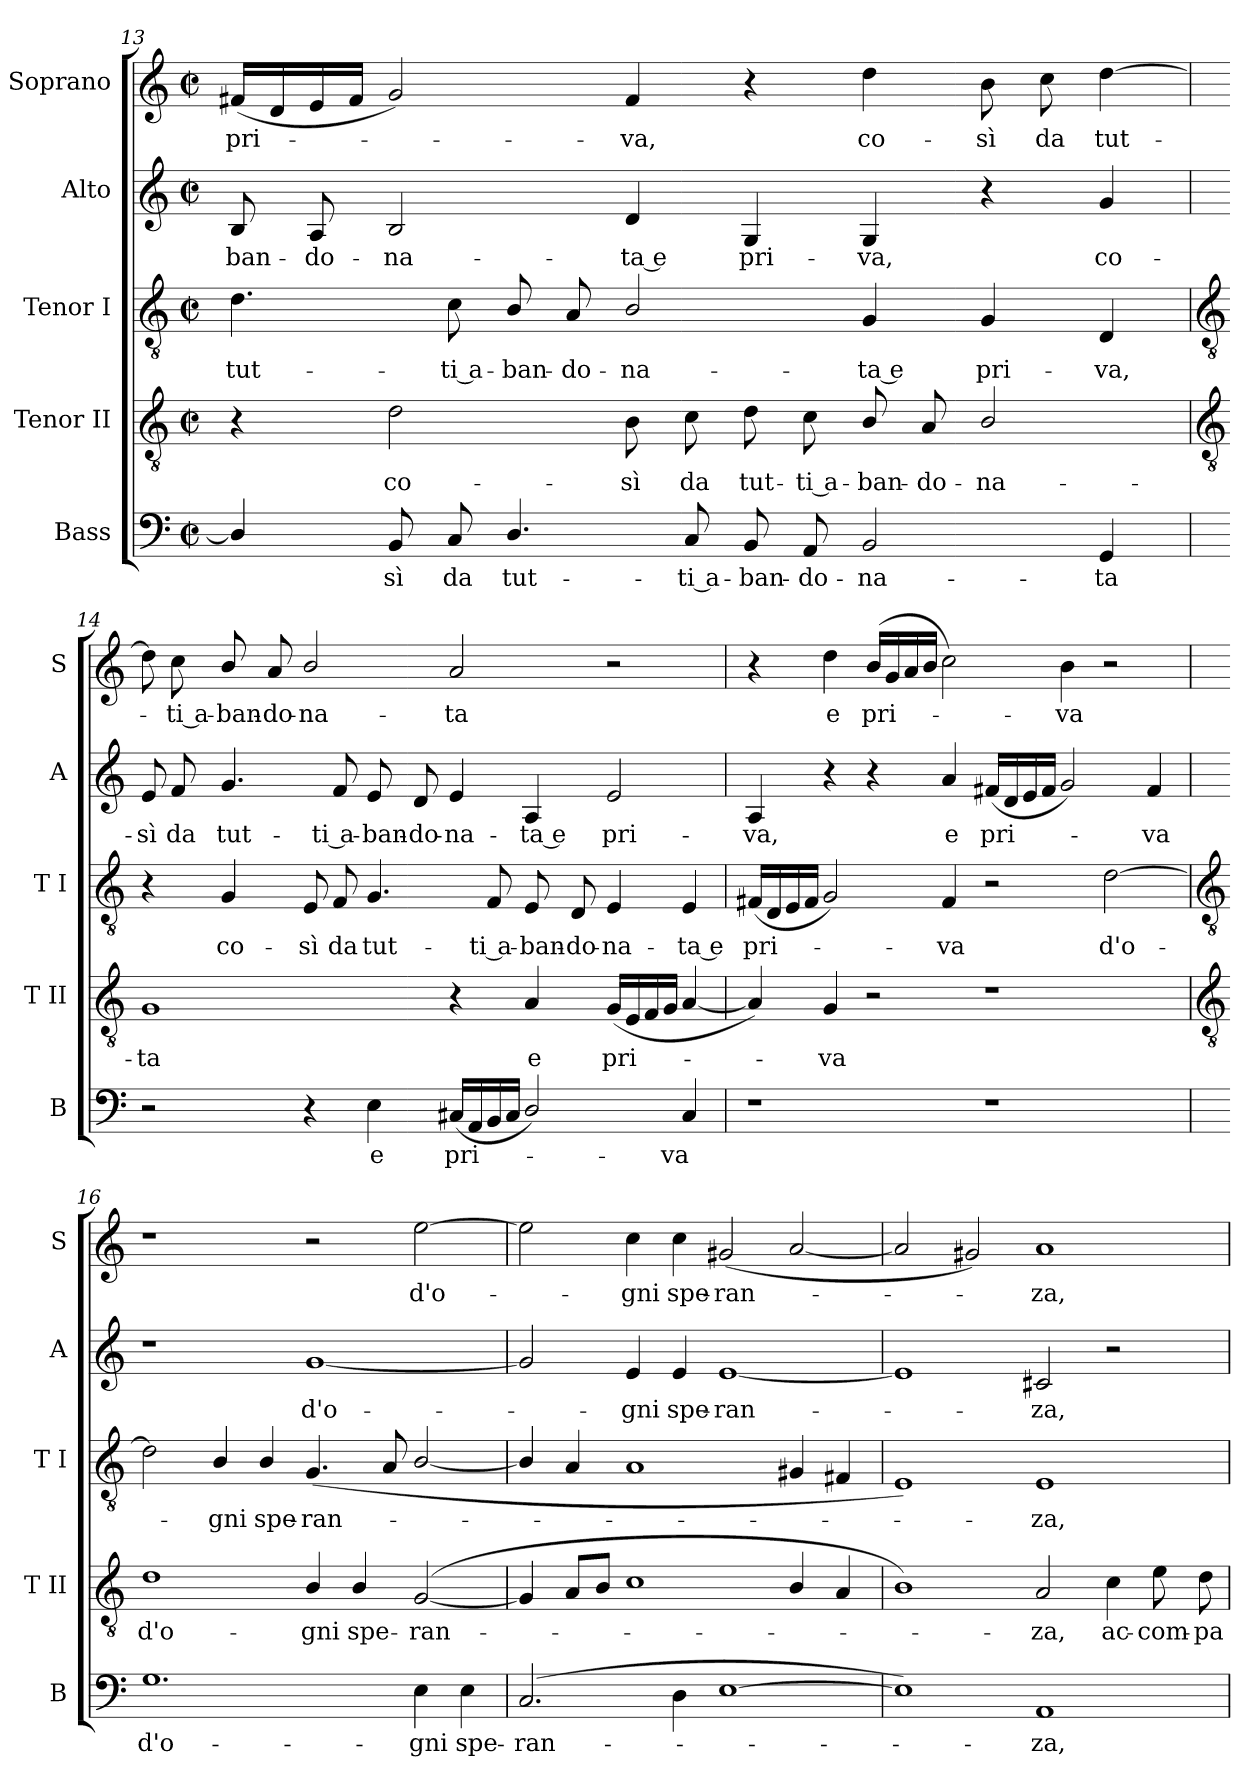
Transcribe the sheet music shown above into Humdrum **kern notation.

**kern	**text	**kern	**text	**kern	**text	**kern	**text	**kern	**text
*part5	*part5	*part4	*part4	*part3	*part3	*part2	*part2	*part1	*part1
*staff5	*staff5	*staff4	*staff4	*staff3	*staff3	*staff2	*staff2	*staff1	*staff1
*I"Bass	*	*I"Tenor II	*	*I"Tenor I	*	*I"Alto	*	*I"Soprano	*
*I'B	*	*I'T II	*	*I'T I	*	*I'A	*	*I'S	*
*clefF4	*	*clefGv2	*	*clefGv2	*	*clefG2	*	*clefG2	*
*k[]	*	*k[]	*	*k[]	*	*k[]	*	*k[]	*
*C:	*	*C:	*	*C:	*	*C:	*	*C:	*
*M4/2	*	*M4/2	*	*M4/2	*	*M4/2	*	*M4/2	*
*met(c|)	*	*met(c|)	*	*met(c|)	*	*met(c|)	*	*met(c|)	*
=13	=13	=13	=13	=13	=13	=13	=13	=13	=13
!	!	!	!	!	!LO:LY:b	!	!LO:LY:b	!	!LO:LY:b
4D/]	.	4r	.	4.d	tut-	8B	-ban-	(<16f#XLL	pri-
.	.	.	.	.	.	.	.	16d	.
!	!	!	!	!	!	!	!LO:LY:b	!	!
.	.	.	.	.	.	8A	-do-	16e	.
.	.	.	.	.	.	.	.	16f#JJ	.
!	!LO:LY:b	!	!LO:LY:b	!	!	!	!LO:LY:b	!	!
8BB	sì	2d	co-	.	.	2B	-na-	2g)	.
!	!LO:LY:b	!	!	!	!LO:LY:b	!	!	!	!
8C	da	.	.	8c	-ti a-	.	.	.	.
!	!LO:LY:b	!	!	!	!LO:LY:b	!	!	!	!
4.D/	tut-	.	.	8B/	-ban-	.	.	.	.
!	!	!	!	!	!LO:LY:b	!	!	!	!
.	.	.	.	8A	-do-	.	.	.	.
!	!	!	!LO:LY:b	!	!LO:LY:b	!	!LO:LY:b	!	!LO:LY:b
.	.	8B	-sì	2B/	-na-	4d	-ta e	4f#	va,
!	!LO:LY:b	!	!LO:LY:b	!	!	!	!	!	!
8C	-ti a-	8c	da	.	.	.	.	.	.
!	!LO:LY:b	!	!LO:LY:b	!	!	!	!LO:LY:b	!	!
8BB	-ban-	8d	tut-	.	.	4G	pri-	4r	.
!	!LO:LY:b	!	!LO:LY:b	!	!	!	!	!	!
8AA	-do-	8c	-ti a-	.	.	.	.	.	.
!	!LO:LY:b	!	!LO:LY:b	!	!LO:LY:b	!	!LO:LY:b	!	!LO:LY:b
2BB	-na-	8B/	-ban-	4G	-ta e	4G	-va,	4dd	co-
!	!	!	!LO:LY:b	!	!	!	!	!	!
.	.	8A	-do-	.	.	.	.	.	.
!	!	!	!LO:LY:b	!	!LO:LY:b	!	!	!	!LO:LY:b
.	.	2B/	-na-	4G	pri-	4r	.	8b	-sì
!	!	!	!	!	!	!	!	!	!LO:LY:b
.	.	.	.	.	.	.	.	8cc	da
!	!LO:LY:b	!	!	!	!LO:LY:b	!	!LO:LY:b	!	!LO:LY:b
4GG	-ta	.	.	4D	-va,	4g	co-	[4dd	tut-
!!LO:LB:g=z
=14	=14	=14	=14	=14	=14	=14	=14	=14	=14
*	*	*clefGv2	*	*clefGv2	*	*	*	*	*
!	!	!	!LO:LY:b	!	!	!	!LO:LY:b	!	!
2r	.	1G	-ta	4r	.	8e	-sì	8dd]	.
!	!	!	!	!	!	!	!LO:LY:b	!	!LO:LY:b
.	.	.	.	.	.	8f	da	8cc	ti a-
!	!	!	!	!	!LO:LY:b	!	!LO:LY:b	!	!LO:LY:b
.	.	.	.	4G	co-	4.g	tut-	8b/	-ban-
!	!	!	!	!	!	!	!	!	!LO:LY:b
.	.	.	.	.	.	.	.	8a	-do-
!	!	!	!	!	!LO:LY:b	!	!	!	!LO:LY:b
4r	.	.	.	8E	-sì	.	.	2b/	-na-
!	!	!	!	!	!LO:LY:b	!	!LO:LY:b	!	!
.	.	.	.	8F	da	8f	-ti a-	.	.
!	!LO:LY:b	!	!	!	!LO:LY:b	!	!LO:LY:b	!	!
4E	e	.	.	4.G	tut-	8e	-ban-	.	.
!	!	!	!	!	!	!	!LO:LY:b	!	!
.	.	.	.	.	.	8d	-do-	.	.
!	!LO:LY:b	!	!	!	!	!	!LO:LY:b	!	!LO:LY:b
(<16C#XLL	pri-	4r	.	.	.	4e	-na-	2a	-ta
16AA	.	.	.	.	.	.	.	.	.
!	!	!	!	!	!LO:LY:b	!	!	!	!
16BB	.	.	.	8F	-ti a-	.	.	.	.
16C#JJ	.	.	.	.	.	.	.	.	.
!	!	!	!LO:LY:b	!	!LO:LY:b	!	!LO:LY:b	!	!
2D/)	.	4A	e	8E	-ban-	4A	-ta e	.	.
!	!	!	!	!	!LO:LY:b	!	!	!	!
.	.	.	.	8D	-do-	.	.	.	.
!	!	!	!LO:LY:b	!	!LO:LY:b	!	!LO:LY:b	!	!
.	.	(<16GLL	pri-	4E	-na-	2e	pri-	2r	.
.	.	16E	.	.	.	.	.	.	.
.	.	16F	.	.	.	.	.	.	.
.	.	16GJJ	.	.	.	.	.	.	.
!	!LO:LY:b	!	!	!	!LO:LY:b	!	!	!	!
4C#	va	[4A	.	4E	-ta e	.	.	.	.
=15	=15	=15	=15	=15	=15	=15	=15	=15	=15
!	!	!	!	!	!LO:LY:b	!	!LO:LY:b	!	!
1r	.	4A])	.	(<16F#XLL	pri-	4A	-va,	4r	.
.	.	.	.	16D	.	.	.	.	.
.	.	.	.	16E	.	.	.	.	.
.	.	.	.	16F#JJ	.	.	.	.	.
!	!	!	!LO:LY:b	!	!	!	!	!	!LO:LY:b
.	.	4G	va	2G)	.	4r	.	4dd	e
!	!	!	!	!	!	!	!	!	!LO:LY:b
.	.	2r	.	.	.	4r	.	(<16bLL	pri-
.	.	.	.	.	.	.	.	16g	.
.	.	.	.	.	.	.	.	16a	.
.	.	.	.	.	.	.	.	16bJJ	.
!	!	!	!	!	!LO:LY:b	!	!LO:LY:b	!	!
.	.	.	.	4F#	va	4a	e	2cc)	.
!	!	!	!	!	!	!	!LO:LY:b	!	!
1r	.	1r	.	2r	.	(<16f#XLL	pri-	.	.
.	.	.	.	.	.	16d	.	.	.
.	.	.	.	.	.	16e	.	.	.
.	.	.	.	.	.	16f#JJ	.	.	.
!	!	!	!	!	!	!	!	!	!LO:LY:b
.	.	.	.	.	.	2g)	.	4b	va
!	!	!	!	!	!LO:LY:b	!	!	!	!
.	.	.	.	[2d	d'o-	.	.	2r	.
!	!	!	!	!	!	!	!LO:LY:b	!	!
.	.	.	.	.	.	4f#	va	.	.
!!LO:LB:g=z
=16	=16	=16	=16	=16	=16	=16	=16	=16	=16
*	*	*clefGv2	*	*clefGv2	*	*	*	*	*
!	!LO:LY:b	!	!LO:LY:b	!	!	!	!	!	!
1.G	d'o-	1d	d'o-	2d]	.	1r	.	1r	.
!	!	!	!	!	!LO:LY:b	!	!	!	!
.	.	.	.	4B/	gni	.	.	.	.
!	!	!	!	!	!LO:LY:b	!	!	!	!
.	.	.	.	4B/	spe-	.	.	.	.
!	!	!	!LO:LY:b	!	!LO:LY:b	!	!LO:LY:b	!	!
.	.	4B/	-gni	(<4.G	-ran-	[1g	d'o-	2r	.
!	!	!	!LO:LY:b	!	!	!	!	!	!
.	.	4B/	spe-	.	.	.	.	.	.
.	.	.	.	8A	.	.	.	.	.
!	!LO:LY:b	!	!LO:LY:b	!	!	!	!	!	!LO:LY:b
4E	-gni	(<[2G	-ran-	[2B/	.	.	.	[2ee	d'o-
!	!LO:LY:b	!	!	!	!	!	!	!	!
4E	spe-	.	.	.	.	.	.	.	.
=17	=17	=17	=17	=17	=17	=17	=17	=17	=17
!	!LO:LY:b	!	!	!	!	!	!	!	!
(>2.C	-ran-	4G]	.	4B/]	.	2g]	.	2ee]	.
.	.	8AL	.	4A/	.	.	.	.	.
.	.	8BJ	.	.	.	.	.	.	.
!	!	!	!	!	!	!	!LO:LY:b	!	!LO:LY:b
.	.	1c	.	1A	.	4e	gni	4cc	gni
!	!	!	!	!	!	!	!LO:LY:b	!	!LO:LY:b
4D	.	.	.	.	.	4e	spe-	4cc	spe-
!	!	!	!	!	!	!	!LO:LY:b	!	!LO:LY:b
[1E	.	.	.	.	.	[1e	-ran-	(<2g#X	-ran-
.	.	4B/	.	4G#X	.	.	.	[2a	.
.	.	4A	.	4F#X	.	.	.	.	.
=18	=18	=18	=18	=18	=18	=18	=18	=18	=18
1E])	.	1B/)	.	1E)	.	1e]	.	2a]	.
.	.	.	.	.	.	.	.	2g#X)	.
!	!LO:LY:b	!	!LO:LY:b	!	!LO:LY:b	!	!LO:LY:b	!	!LO:LY:b
1AA	za,	2A	za,	1E	za,	2c#X	za,	1a	za,
!	!	!	!LO:LY:b	!	!	!	!	!	!
.	.	4c	ac-	.	.	2r	.	.	.
!	!	!	!LO:LY:b	!	!	!	!	!	!
.	.	8e	-com-	.	.	.	.	.	.
!	!	!	!LO:LY:b	!	!	!	!	!	!
.	.	8d	-pa-	.	.	.	.	.	.
=	=	=	=	=	=	=	=	=	=
*-	*-	*-	*-	*-	*-	*-	*-	*-	*-
